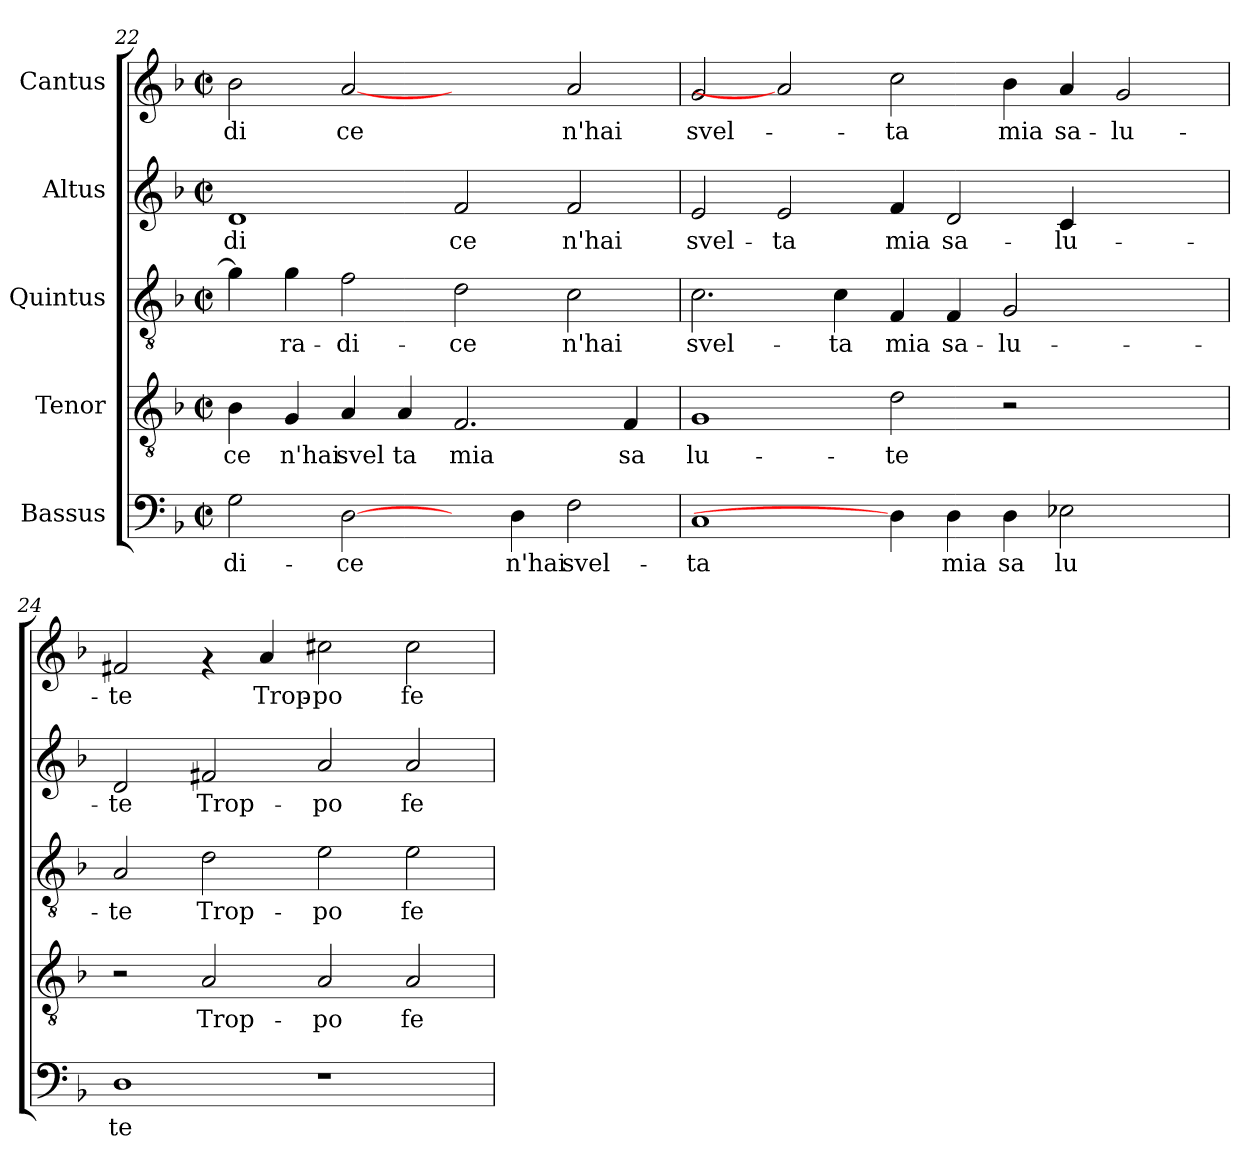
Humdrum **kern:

**kern	**text	**kern	**text	**kern	**text	**kern	**text	**kern	**text
*part5	*part5	*part4	*part4	*part3	*part3	*part2	*part2	*part1	*part1
*staff5	*staff5	*staff4	*staff4	*staff3	*staff3	*staff2	*staff2	*staff1	*staff1
*I"Bassus	*	*I"Tenor	*	*I"Quintus	*	*I"Altus	*	*I"Cantus	*
*clefF4	*	*clefGv2	*	*clefGv2	*	*clefG2	*	*clefG2	*
*k[b-]	*	*k[b-]	*	*k[b-]	*	*k[b-]	*	*k[b-]	*
*F:	*	*F:	*	*F:	*	*F:	*	*F:	*
*M2/2	*	*M2/2	*	*M2/2	*	*M2/2	*	*M2/2	*
*met(c|)	*	*met(c|)	*	*met(c|)	*	*met(c|)	*	*met(c|)	*
=22	=22	=22	=22	=22	=22	=22	=22	=22	=22
!	!LO:LY:b:cj	!	!LO:LY:b:cj	!	!LO:LY:b:cj	!	!LO:LY:b:cj	!	!LO:LY:b:cj
2G\	-di-	4B-\	ce	4g\]	.	1d	di	2b-\	di
!	!	!	!LO:LY:b:cj	!	!LO:LY:b:cj	!	!	!	!
.	.	4G/	n'hai	4g\	ra-	.	.	.	.
!	!LO:LY:b:cj	!	!LO:LY:b:cj	!	!LO:LY:b:cj	!	!	!	!LO:LY:b:cj
[2D\	-ce	4A/	svel	2f\	-di-	.	.	[2a	ce
!	!	!	!LO:LY:b:cj	!	!	!	!	!	!
.	.	4A/	ta	.	.	.	.	.	.
!	!	!	!LO:LY:b:cj	!	!LO:LY:b:cj	!	!LO:LY:b:cj	!	!
4ryy	.	2.F/	mia	2d\	-ce	2f/	ce	2ryy	.
!	!LO:LY:b:cj	!	!	!	!	!	!	!	!
4D\	n'hai	.	.	.	.	.	.	.	.
!	!LO:LY:b:cj	!	!	!	!LO:LY:b:cj	!	!LO:LY:b:cj	!	!LO:LY:b:cj
2F\	svel-	.	.	2c\	n'hai	2f/	n'hai	2a/	n'hai
!	!	!	!LO:LY:b:cj	!	!	!	!	!	!
.	.	4F/	sa	.	.	.	.	.	.
!!LO:PB:g=z
=23	=23	=23	=23	=23	=23	=23	=23	=23	=23
!	!LO:LY:b:cj	!	!LO:LY:b:cj	!	!LO:LY:b:cj	!	!LO:LY:b:cj	!	!LO:LY:b:cj
1C	-ta	1G	lu-	2.c\	svel-	2e/	svel-	2g/	svel-
!	!	!	!	!	!	!	!LO:LY:b:cj	!	!
.	.	.	.	.	.	2e/	-ta	2a]	.
!	!	!	!	!	!LO:LY:b:cj	!	!	!	!
.	.	.	.	4c\	-ta	.	.	.	.
!	!	!	!LO:LY:b:cj	!	!LO:LY:b:cj	!	!LO:LY:b:cj	!	!LO:LY:b:cj
4D\]	.	2d\	-te	4F/	mia	4f/	mia	2cc\	-ta
!	!LO:LY:b:cj	!	!	!	!LO:LY:b:cj	!	!LO:LY:b:cj	!	!
4D\	mia	.	.	4F/	sa-	2d/	sa-	.	.
!	!LO:LY:b:cj	!	!	!	!LO:LY:b:cj	!	!	!	!LO:LY:b:cj
4D\	sa	2r	.	2G/	-lu-	.	.	4b-\	mia
!	!LO:LY:b:cj	!	!	!	!	!	!LO:LY:b:cj	!	!LO:LY:b:cj
2E-X\	lu	.	.	.	.	4c/	-lu-	4a/	sa-
!	!	!	!	!	!	!	!	!	!LO:LY:b:cj
.	.	2ryy	.	2ryy	.	2ryy	.	2g/	-lu-
4ryy	.	.	.	.	.	.	.	.	.
=24	=24	=24	=24	=24	=24	=24	=24	=24	=24
!	!LO:LY:b:cj	!	!	!	!LO:LY:b:cj	!	!LO:LY:b:cj	!	!LO:LY:b:cj
1D	te	2r	.	2A/	-te	2d/	-te	2f#X/	-te
!	!	!	!LO:LY:b:cj	!	!LO:LY:b:cj	!	!LO:LY:b:cj	!	!
.	.	2A/	Trop-	2d\	Trop-	2f#X/	Trop-	4rf	.
!	!	!	!	!	!	!	!	!	!LO:LY:b:cj
.	.	.	.	.	.	.	.	4a/	Trop-
!	!	!	!LO:LY:b:cj	!	!LO:LY:b:cj	!	!LO:LY:b:cj	!	!LO:LY:b:cj
1r	.	2A/	-po	2e\	-po	2a/	-po	2cc#X\	-po
!	!	!	!LO:LY:b:cj	!	!LO:LY:b:cj	!	!LO:LY:b:cj	!	!LO:LY:b:cj
.	.	2A/	fe-	2e\	fe-	2a/	fe-	2cc#\	fe-
=	=	=	=	=	=	=	=	=	=
*-	*-	*-	*-	*-	*-	*-	*-	*-	*-
